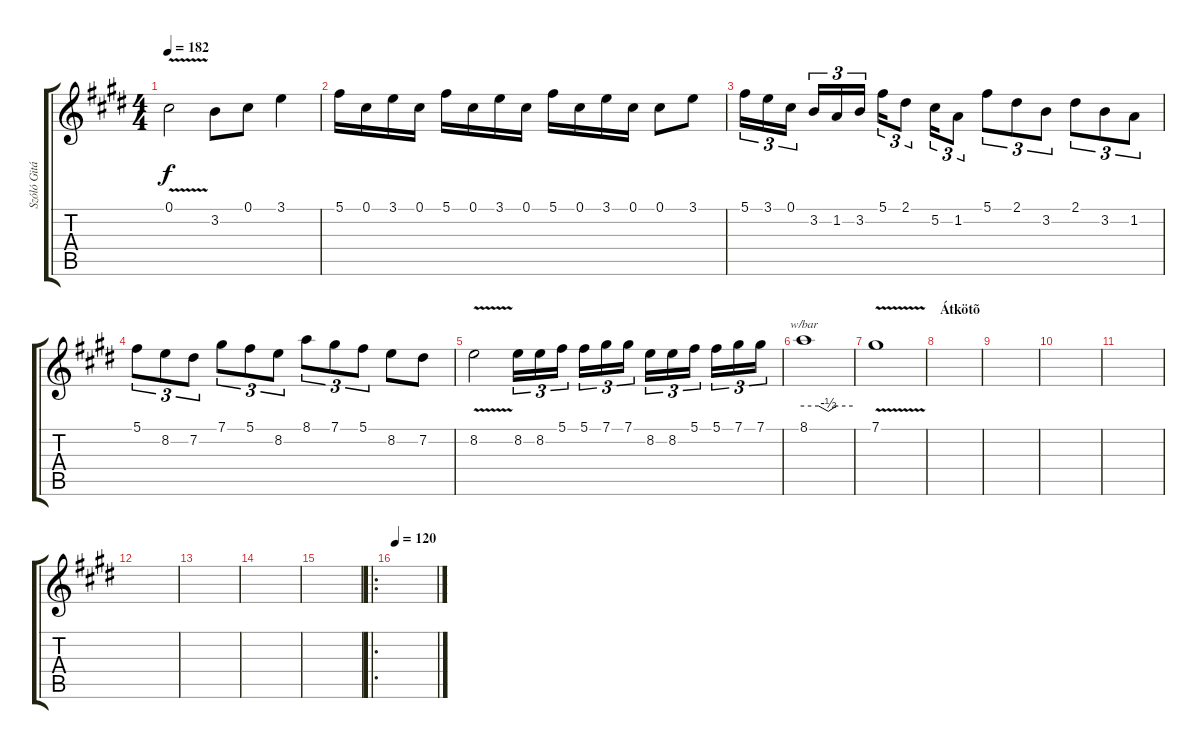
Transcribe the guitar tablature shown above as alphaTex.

\track ("Szóló Gitár" "Szóló Gitá") {instrument overdrivenguitar}
\staff {score tabs}
\tuning (Db4 Ab3 E3 B2 Gb2 Db2) {hide}
\ts (4 4)
\tempo 182
\clef g2
\ks c#minor
0.1{v}.2{dy f} 3.2.8 0.1.8 3.1.4 |
5.1.16 0.1.16 3.1.16 0.1.16 5.1.16 0.1.16 3.1.16 0.1.16 5.1.16 0.1.16 3.1.16 0.1.16 0.1.8 3.1.8 |
5.1.16{tu (3 2)} 3.1.16{tu (3 2)} 0.1.16{tu (3 2)} 3.2.16{tu (3 2)} 1.2.16{tu (3 2)} 3.2.16{tu (3 2)} 5.1.16{tu (3 2)} 2.1.8{tu (3 2)} 5.2.16{tu (3 2)} 1.2.8{tu (3 2)} 5.1.8{tu (3 2)} 2.1.8{tu (3 2)} 3.2.8{tu (3 2)} 2.1.8{tu (3 2)} 3.2.8{tu (3 2)} 1.2.8{tu (3 2)} |
5.1.8{tu (3 2)} 8.2.8{tu (3 2)} 7.2.8{tu (3 2)} 7.1.8{tu (3 2)} 5.1.8{tu (3 2)} 8.2.8{tu (3 2)} 8.1.8{tu (3 2)} 7.1.8{tu (3 2)} 5.1.8{tu (3 2)} 8.2.8 7.2.8 |
8.2{v}.2 8.2.16{tu (3 2)} 8.2.16{tu (3 2)} 5.1.16{tu (3 2)} 5.1.16{tu (3 2)} 7.1.16{tu (3 2)} 7.1.16{tu (3 2)} 8.2.16{tu (3 2)} 8.2.16{tu (3 2)} 5.1.16{tu (3 2)} 5.1.16{tu (3 2)} 7.1.16{tu (3 2)} 7.1.16{tu (3 2)} |
8.1.1{tbe (custom default 0 0 18 0 30 -2 40 0 60 0)} |
7.1{v}.1 |
\section ("" "Átkötõ")
|
|
|
|
|
|
|
|
\ro
\tempo 120
